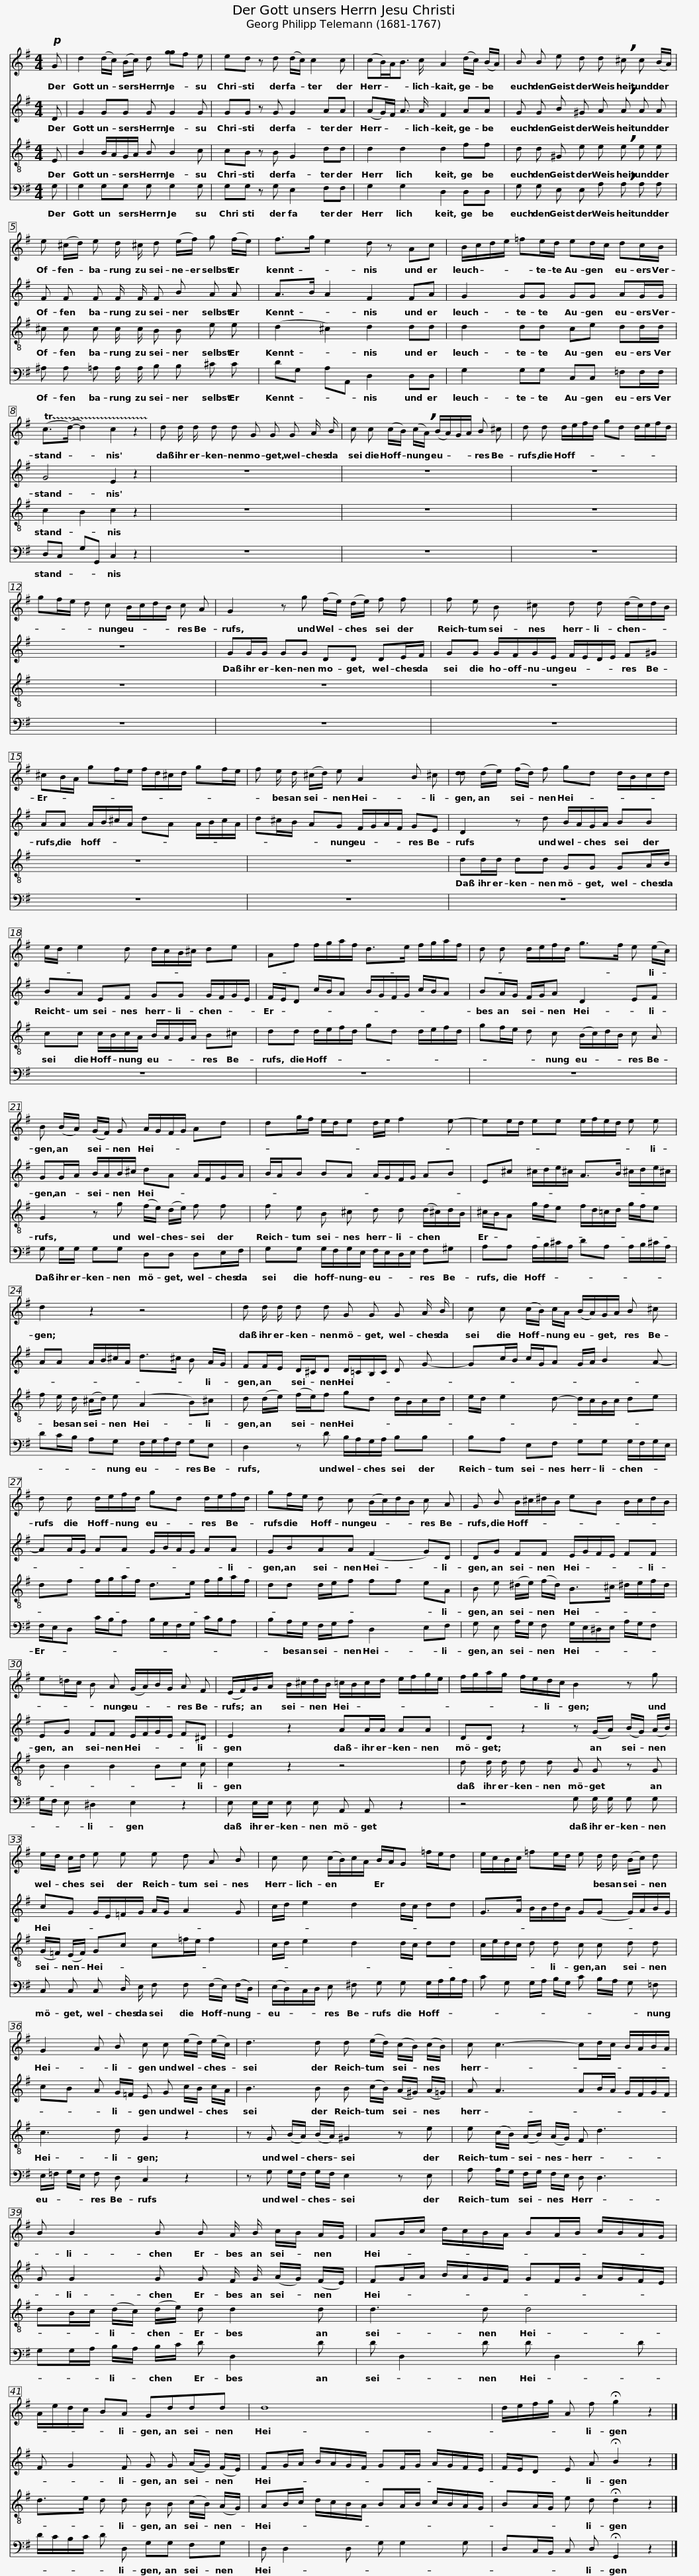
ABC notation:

X:1
%%score 1 2 3 4
L:1/8
M:4/4
I:linebreak $
K:G
V:1 treble
V:2 treble
V:3 treble-8
V:4 bass
V:1
!p! G | d2 (d/c/) (B/c/) d [gg]f e | ed z d (d/c/) c2 c | (cB/)A<B c/ A2 (d/c/) (B/A/) | B B e d d !breath!^c c (B/A/) |$ %5
 e (^c/d/) e d/ ^c/ d (e/f/) g (f/e/) | f>g e2 d z Ac | B/c/d/e/ =fe/d/ ed/c/ dc/B/ | (!trill(!Tc>(d-) d2) c2 z2!trill)! |$ d d/ d/ d d G G G A/ B/ | %10
 c c (c/B/) (c/!breath!A/) (B/A/)G/A/ B ^c | d d d/e/f/d/ gd d/e/f/d/ | gf/e/ d c B/c/d/B/ c A |$ G2 z g (f/e/) (d/e/) f f | f e B ^c d d (d/c/)d/B/ | %15
 ^cB/A/ gf/e/ f/d/^c/d/ gf/e/ |$ f e/ d/ (^c/d/) e A2 B ^c | [dd] (d/e/) (f/d/) f gd d/B/c/d/ | e/d/ e2 d d/c/B/^c/ de |$ Af f/g/a/f/ d>e f/g/a/f/ | %20
 d d d/e/f/d/ g>f e (e/c/) | B (B/A/) (G/F/) G A/G/F/G/ Ad |$ dg/f/ e/d/e d/e/ f2 e- | ee/d/ ee e/f/e/d/ e e | d2 z2 z4 |$ %25
 d d/ d/ d d G G G A/ B/ | c c (c/B/) c/A/ (B/A/)G/A/ B ^c | d d d/e/f/d/ gd d/e/f/d/ |$ gf/e/ d c (B/c/)d/B/ c A | G B B/^c/^d/B/ eB B/c/d/B/ | %30
 e=d/c/ B A (G/A/)B/G/ A F |$ (E/F/)G/A/ B/^c/d/B/ =c/B/c/d/ e/f/g/e/ | f/g/a/g/ f/e/d/c/ B2 z g | e/d/ c/d/ e e e d A B |$ c c (c/B/)c/A/ B/A/G =f/e/d | %35
 e/c/B/c/ =fe/d/ e d/ d/ (B/c/) d | G2 A B c c (e/d/) (e/c/) |$ d3 d d (e/d/) (c/B/) (c/B/) | c c3- cd/c/ B/A/B/A/ | B B2 B B A/ B/ c/B/ A/G/ | %40
 AB/c/ d/c/B/A/ BA/B/ c/B/A/G/ |$ A/e/d/c/ BA Gddd | d8 | d/e/f/g/ A f !fermata!g2 z2 |] %44
V:2
 D | G2 GG G G2 G | GG z G G2 AA | (AG/)F/ A3/2 A/ F2 AA | G G B ^G A !breath!A A A |$ %5
 F F F F/ F/ F B A A | A>B A2 F2 FA | G2 GG GG AG/G/ | G4 E2 z2 |$ z8 | %10
 z8 | z8 | z8 |$ GG/G/ GG DD DE/F/ | GG G/F/G/E/ F/E/D/E/ F^G | %15
 AA A/B/^c/A/ dA A/B/c/A/ |$ d^c/B/ AG F/G/A/F/ GE | D2 z d B/A/G/A/ BB | BA EF GG G/F/G/E/ |$ F/E/D c/B/A B/G/F/G/ c/B/A | %20
 BA/G/ F/G/A D2 EF | GG/A/ B/A/B/^c/ dA A/F/G/A/ |$ B/A/B BA A/G/F/G/ AB | E^c ^c/d/e/^c/ A>B ^c/d/e/^c/ | AA A/B/^c/A/ d>^c B A/G/ |$ %25
 FF/E/ D/^C/D D/=C/B,/C/ D G- | Gc/B/ c/G/A G/A/ B2 A- | AA/G/ AA G/B/A/G/ AA |$ GBAA (F2 G)D | DG FF E/G/F/E/ FF | %30
 EG FF E/F/G/E/ F^D |$ E2 z2 AA/A/ AA | DD z2 z (G/A/) (B/G/) (A/B/) | cG G/E/=F/G/ A/G/ A2 G |$ c/d/ e2 d2 d/c/ dd | %35
 G>A B/B/d/B/ G(G G/)A/B/G/ | cB A G/=F/ E G c/B/ c/A/ |$ B3 B B (c/B/) (A/^G/) (A/=G/) | A A3 AB/A/ G/F/G/F/ | G G2 G G F/ G/ (A/G/) (F/E/) | %40
 FG/A/ B/A/G/F/ GF/G/ A/G/F/E/ |$ F G2 F G G (A/G/) (F/E/) | FG/A/ B/A/G/F/ GF/G/ A/G/F/E/ | F/E/D E A !fermata!B2 z2 |] %44
V:3
 E | B2 B/A/G/A/ B B2 c | cB z B G2 dd | d2 d2 d2 ff | d d ^G e e !breath!e e e |$ %5
 ^c c c c/ c/ B B e e | (d2 ^c2) d2 dd | d2 dd ce dd/d/ | c2 B2 c2 z2 |$ z8 | %10
 z8 | z8 | z8 |$ z8 | z8 | %15
 z8 |$ z8 | dd/d/ dd GG GA/B/ | cc c/B/c/A/ B/A/G/A/ B^c |$ dd d/e/f/d/ gd d/e/f/d/ | %20
 gf/e/ d c (B/c/)d/B/ c A | G2 z g (f/e/) (d/e/) f f |$ f e B ^c d d (d/^c/)d/B/ | ^c/B/A g/f/e f/d/=c/d/ g/f/e | f e/ d/ (^c/d/) e (A2 B)^c |$ %25
 d (d/e/) (f/e/)f gd d/B/c/d/ | e/d/ e2 d- d/c/B/c/ de | df f/g/a/f/ d>e f/g/a/f/ |$ dd d/e/f ff eA | B e (^d/e/) (f/d/) B>^c ^d/e/f/d/ | %30
 B B2 B2 Bc c |$ c2 z2 z4 | d d/ d/ d d G G z G | (G/=F/) (E/F/) Gc c=f/e/ f2 |$ c/d/ e2 d2 d/c/ dd | %35
 c/e/d/c/ d d c c d d | c3 d G2 z2 |$ z G (B/A/) (B/A/) ^G2 z e | e (c/B/) (A/B/) (A/G/) F d3 | dB/c/ (d/c/) (d/e/) d d2 d | %40
 d3 d d4 |$ d>e d d B B (c/B/) (A/G/) | AB/c/ d/c/B/A/ BA/B/ c/B/A/G/ | BA/G/ e d !fermata!d2 z2 |] %44
V:4
 G, | G,2 G,G, G, G,2 G, | G,G, z G, E,2 F,F, | G,2 G,2 D,2 D,D, | G, G, E, E, A, !breath!A, A, A, |$ %5
 ^A, A, =A, A,/ A,/ B, B, ^C C | DG, A,A,, D,2 D,D, | G,2 G,G, C,C, =F,F,/F,/ | D,C, G,G,, C,2 z2 |$ z8 | %10
 z8 | z8 | z8 |$ z8 | z8 | %15
 z8 |$ z8 | z8 | z8 |$ z8 | %20
 z8 | G, G,/G,/ G,G, D,D, D,E,/F,/ |$ G,G, G,/F,/G,/E,/ F,/E,/D,/E,/ F,^G, | A,A, A,/B,/^C/A,/ DA, A,/B,/^C/A,/ | DC/B,/ A,G, F,/G,/A,/F,/ G,E, |$ %25
 D,2 z D B,/A,/G,/A,/ B,B, | B,A, E,F, G,G, G,/F,/G,/E,/ | F,/E,/D, C/B,/A, B,/G,/F,/G,/ C/B,/A, |$ B,A,/G,/ F,/G,/A, D,2 E,F, | G, E, A,/G,/ F, G,/E,/^D,/E,/ A,/G,/F, | %30
 G,/F,/ E, ^D,2 E,2 z2 |$ E, E,/E,/ E, E, A,, A,, z2 | z4 G, G,/ G,/ G, G, | C, C, C, D,/ E,/ F, F, (F,/E,/) (F,/D,/) |$ (E,/D,/)C,/D,/ E, ^F, G, G, G,/A,/B,/A,/ | %35
 C G, G,/A,/ B,/G,/ C B,/A,/ G, =F, | E,/=F,/ G,/E,/ F, D, C,2 z2 |$ z G, G,/F,/ G,/F,/ E,2 z E, | A, A,/G,/ F,/G,/ F,/E,/ D, D,3 | G,G,/A,/ B,/A,/ B,/C/ D D,2 D | %40
 D D,2 D D D,2 D |$ D/C/B,/C/ D D, G,G, F,G, | D, D,2 D, G, G,2 G, |D,C,/B,,/ C, D, !fermata!G,,2 z2 |] %44
